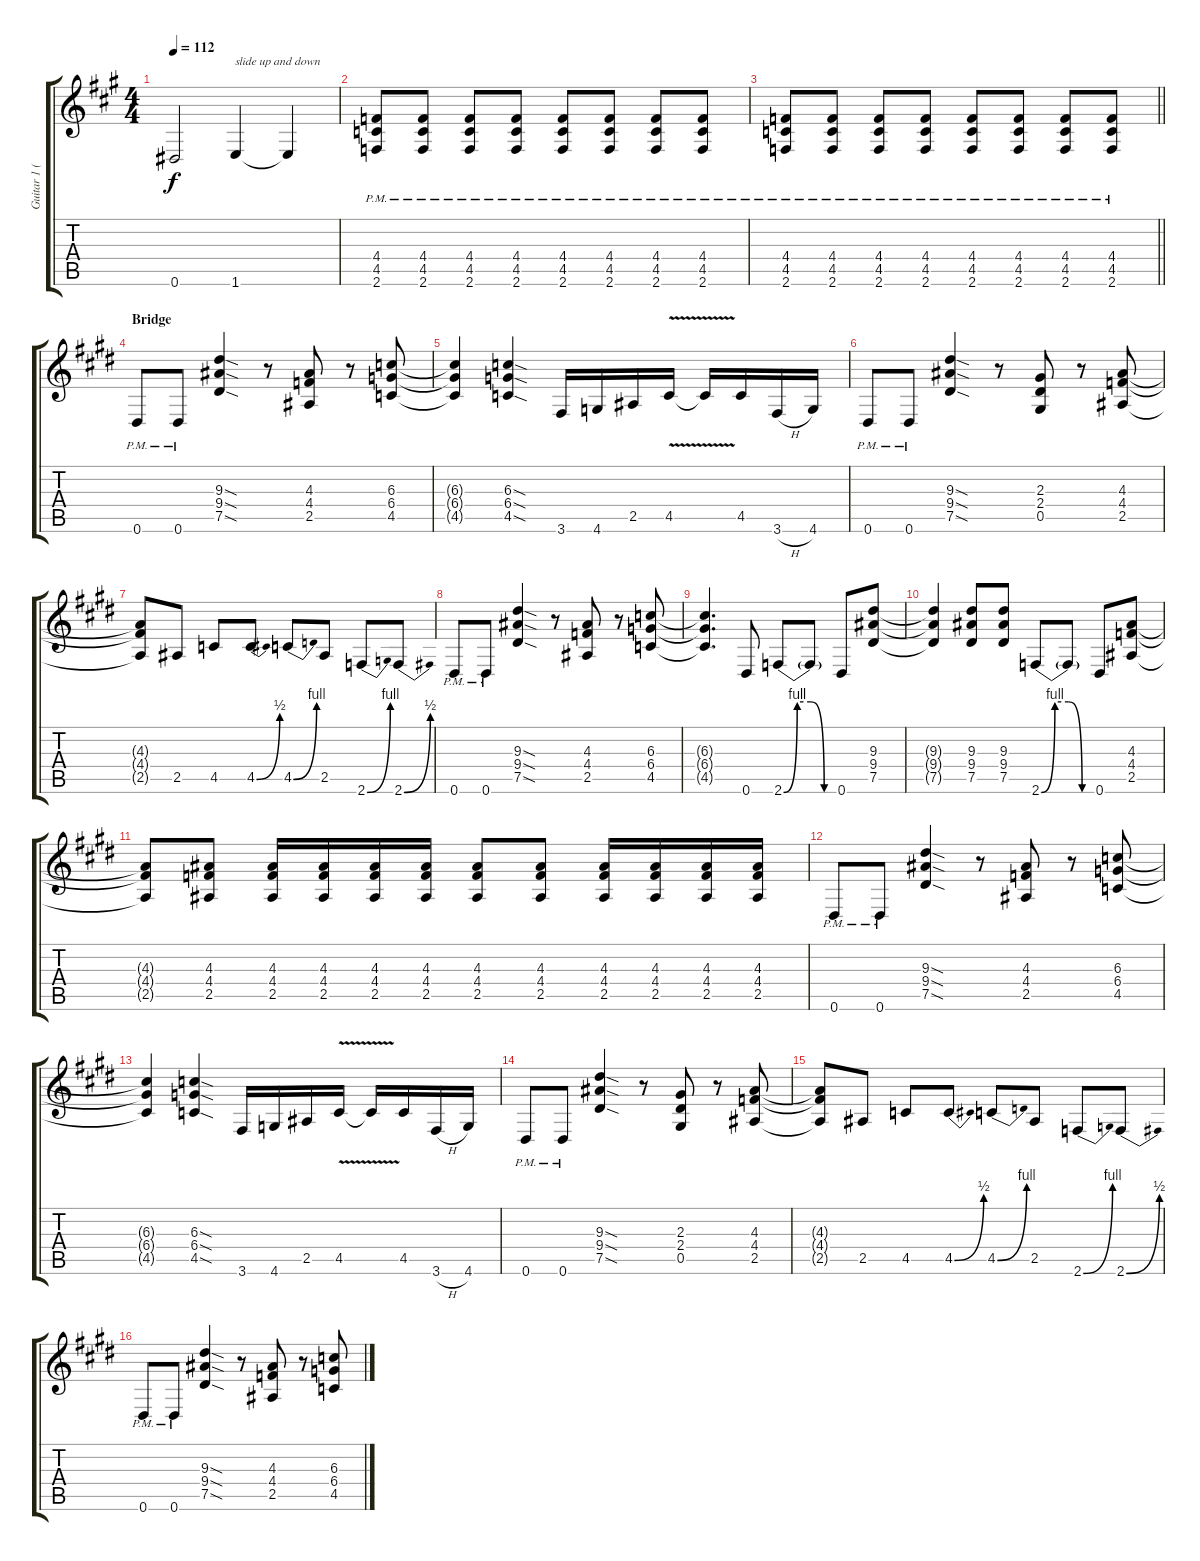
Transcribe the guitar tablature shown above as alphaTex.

\track ("Guitar 1 (Slash)" "Guitar 1 (") {mute instrument overdrivenguitar}
\staff {score tabs}
\tuning (Eb4 Bb3 Gb3 Db3 Ab2 Eb2) {hide}
\ts (4 4)
\tempo 112
\clef g2
\ks f#minor
0.6{t}.2{dy f} 1.6.4{txt "slide up and down"} 1.6{t}.4 |
(4.4{pm} 4.5{pm} 2.6{pm}).8 (4.4{pm} 4.5{pm} 2.6{pm}).8 (4.4{pm} 4.5{pm} 2.6{pm}).8 (4.4{pm} 4.5{pm} 2.6{pm}).8 (4.4{pm} 4.5{pm} 2.6{pm}).8 (4.4{pm} 4.5{pm} 2.6{pm}).8 (4.4{pm} 4.5{pm} 2.6{pm}).8 (4.4{pm} 4.5{pm} 2.6{pm}).8 |
\barLineRight lightlight
(4.4{pm} 4.5{pm} 2.6{pm}).8 (4.4{pm} 4.5{pm} 2.6{pm}).8 (4.4{pm} 4.5{pm} 2.6{pm}).8 (4.4{pm} 4.5{pm} 2.6{pm}).8 (4.4{pm} 4.5{pm} 2.6{pm}).8 (4.4{pm} 4.5{pm} 2.6{pm}).8 (4.4{pm} 4.5{pm} 2.6{pm}).8 (4.4{pm} 4.5{pm} 2.6{pm}).8 |
\section ("" "Bridge")
\ks e
0.6{pm}.8 0.6{pm}.8 (9.3{sod} 9.4{sod} 7.5{sod}).4 r.8 (4.3 4.4 2.5).8 r.8 (6.3 6.4 4.5).8 |
(6.3{t} 6.4{t} 4.5{t}).4 (6.3{sod} 6.4{sod} 4.5{sod}).4 3.6.16 4.6.16 2.5.16 4.5{v}.16 4.5{t}.16 4.5.16 3.6{h}.16 4.6.16 |
0.6{pm}.8 0.6{pm}.8 (9.3{sod} 9.4{sod} 7.5{sod}).4 r.8 (2.3 2.4 0.5).8 r.8 (4.3 4.4 2.5).8 |
(4.3{t} 4.4{t} 2.5{t}).8 2.5.8 4.5.8 4.5{be (bend 0 0 60 2)}.8 4.5{be (bend 0 0 60 4)}.8 2.5.8 2.6{be (bend 0 0 60 4)}.8 2.6{be (bend 0 0 60 2)}.8 |
0.6{pm}.8 0.6{pm}.8 (9.3{sod} 9.4{sod} 7.5{sod}).4 r.8 (4.3 4.4 2.5).8 r.8 (6.3 6.4 4.5).8 |
(6.3{t} 6.4{t} 4.5{t}).4{d} 0.6.8 2.6{be (custom 0 0 15 4 30 4 45 0 60 0)}.8 2.6{t}.8 0.6.8 (9.3 9.4 7.5).8 |
(9.3{t} 9.4{t} 7.5{t}).4 (9.3 9.4 7.5).8 (9.3 9.4 7.5).8 2.6{be (custom 0 0 15 4 30 4 45 0 60 0)}.8 2.6{t}.8 0.6.8 (4.3 4.4 2.5).8 |
(4.3{t} 4.4{t} 2.5{t}).8 (4.3 4.4 2.5).8 (4.3 4.4 2.5).16 (4.3 4.4 2.5).16 (4.3 4.4 2.5).16 (4.3 4.4 2.5).16 (4.3 4.4 2.5).8 (4.3 4.4 2.5).8 (4.3 4.4 2.5).16 (4.3 4.4 2.5).16 (4.3 4.4 2.5).16 (4.3 4.4 2.5).16 |
0.6{pm}.8 0.6{pm}.8 (9.3{sod} 9.4{sod} 7.5{sod}).4 r.8 (4.3 4.4 2.5).8 r.8 (6.3 6.4 4.5).8 |
(6.3{t} 6.4{t} 4.5{t}).4 (6.3{sod} 6.4{sod} 4.5{sod}).4 3.6.16 4.6.16 2.5.16 4.5{v}.16 4.5{t}.16 4.5.16 3.6{h}.16 4.6.16 |
0.6{pm}.8 0.6{pm}.8 (9.3{sod} 9.4{sod} 7.5{sod}).4 r.8 (2.3 2.4 0.5).8 r.8 (4.3 4.4 2.5).8 |
(4.3{t} 4.4{t} 2.5{t}).8 2.5.8 4.5.8 4.5{be (bend 0 0 60 2)}.8 4.5{be (bend 0 0 60 4)}.8 2.5.8 2.6{be (bend 0 0 60 4)}.8 2.6{be (bend 0 0 60 2)}.8 |
0.6{pm}.8 0.6{pm}.8 (9.3{sod} 9.4{sod} 7.5{sod}).4 r.8 (4.3 4.4 2.5).8 r.8 (6.3 6.4 4.5).8
